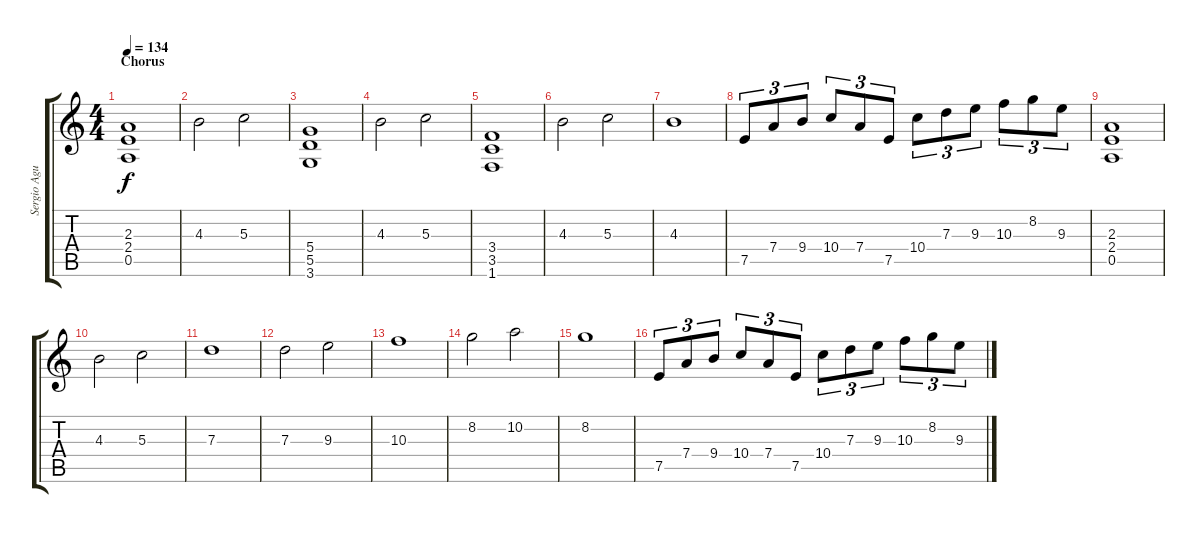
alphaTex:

\track ("Sergio Aguilar" "Sergio Agu") {instrument distortionguitar}
\staff {score tabs}
\tuning (E4 B3 G3 D3 A2 E2) {hide}
\ts (4 4)
\section ("" "Chorus")
\tempo 134
\clef g2
\ks c
(2.3 2.4 0.5).1{dy f} |
4.3.2 5.3.2 |
(5.4 5.5 3.6).1 |
4.3.2 5.3.2 |
(3.4 3.5 1.6).1 |
4.3.2 5.3.2 |
4.3.1 |
7.5.8{tu (3 2)} 7.4.8{tu (3 2)} 9.4.8{tu (3 2)} 10.4.8{tu (3 2)} 7.4.8{tu (3 2)} 7.5.8{tu (3 2)} 10.4.8{tu (3 2)} 7.3.8{tu (3 2)} 9.3.8{tu (3 2)} 10.3.8{tu (3 2)} 8.2.8{tu (3 2)} 9.3.8{tu (3 2)} |
(2.3 2.4 0.5).1 |
4.3.2 5.3.2 |
7.3.1 |
7.3.2 9.3.2 |
10.3.1 |
8.2.2 10.2.2 |
8.2.1 |
7.5.8{tu (3 2)} 7.4.8{tu (3 2)} 9.4.8{tu (3 2)} 10.4.8{tu (3 2)} 7.4.8{tu (3 2)} 7.5.8{tu (3 2)} 10.4.8{tu (3 2)} 7.3.8{tu (3 2)} 9.3.8{tu (3 2)} 10.3.8{tu (3 2)} 8.2.8{tu (3 2)} 9.3.8{tu (3 2)}
